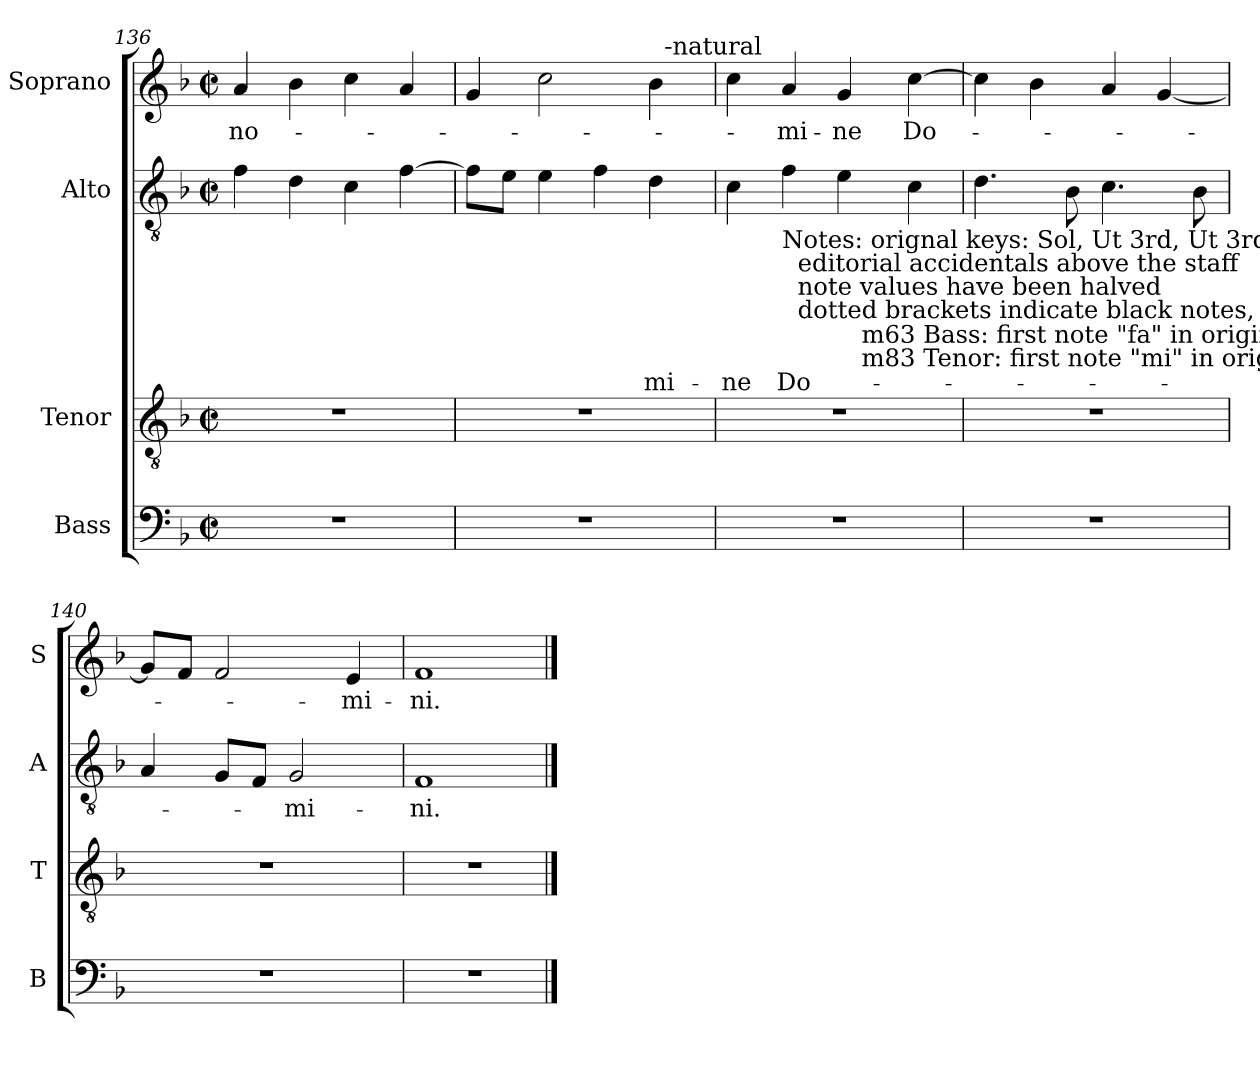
**kern	**kern	**kern	**text	**kern	**text
*part4	*part3	*part2	*part2	*part1	*part1
*staff4	*staff3	*staff2	*staff2	*staff1	*staff1
*I"Bass	*I"Tenor	*I"Alto	*	*I"Soprano	*
*I'B	*I'T	*I'A	*	*I'S	*
*clefF4	*clefGv2	*clefGv2	*	*clefG2	*
*k[b-]	*k[b-]	*k[b-]	*	*k[b-]	*
*F:	*F:	*F:	*	*F:	*
*M2/2	*M2/2	*M2/2	*	*M2/2	*
*met(c|)	*met(c|)	*met(c|)	*	*met(c|)	*
=136	=136	=136	=136	=136	=136
1r	1r	4f\	.	4a/	no-
.	.	4d\	.	4b-\	.
.	.	4c\	.	4cc\	.
.	.	[4f\	.	4a/	.
!!LO:LB:g=z
=137	=137	=137	=137	=137	=137
*	*	*	*	*^	*
1r	1r	8f\L]	.	4g/	2ryy	.
.	.	8e\J	.	.	.	.
.	.	4e\	.	2cc\	.	.
.	.	4f\	.	.	4ryy	.
.	.	4d\	-mi-	4b-\	32ryy	.
!	!	!	!	!	!LO:TX:a:t=-natural	!
.	.	.	.	.	8..ryy	.
*	*	*	*	*v	*v	*
=138	=138	=138	=138	=138	=138
*	*	*^	*	*	*
1r	1r	4c\	2ryy	-ne	4cc\	.
!	!	!LO:TX:b:t=Notes&colon; orignal keys&colon; Sol, Ut 3rd, Ut 3rd, Fa 3rd\n            editorial accidentals above the staff\n            note values have been halved\n            dotted brackets indicate black notes,	!	!	!	!
.	.	4f\	.	Do-	4a/	-mi-
.	.	4e\	16ryy	.	4g/	-ne
!	!	!	!LO:TX:b:t=m63 Bass&colon; first note "fa" in original   \nm83 Tenor&colon; first note "mi" in original	!	!	!
.	.	.	4..ryy	.	.	.
.	.	4c\	.	.	[4cc\	Do-
*	*	*v	*v	*	*	*
=139	=139	=139	=139	=139	=139
1r	1r	4.d\	.	4cc\]	.
.	.	.	.	4b-\	.
.	.	8B-\	.	.	.
.	.	4.c\	.	4a/	.
.	.	.	.	[4g/	.
.	.	8B-\	.	.	.
=140	=140	=140	=140	=140	=140
1r	1r	4A/	.	8g/L]	.
.	.	.	.	8f/J	.
.	.	8G/L	.	2f/	.
.	.	8F/J	.	.	.
.	.	2G/	-mi-	.	.
.	.	.	.	4e/	-mi-
=141	=141	=141	=141	=141	=141
1r	1r	1F	-ni.	1f	-ni.
==	==	==	==	==	==
*-	*-	*-	*-	*-	*-
